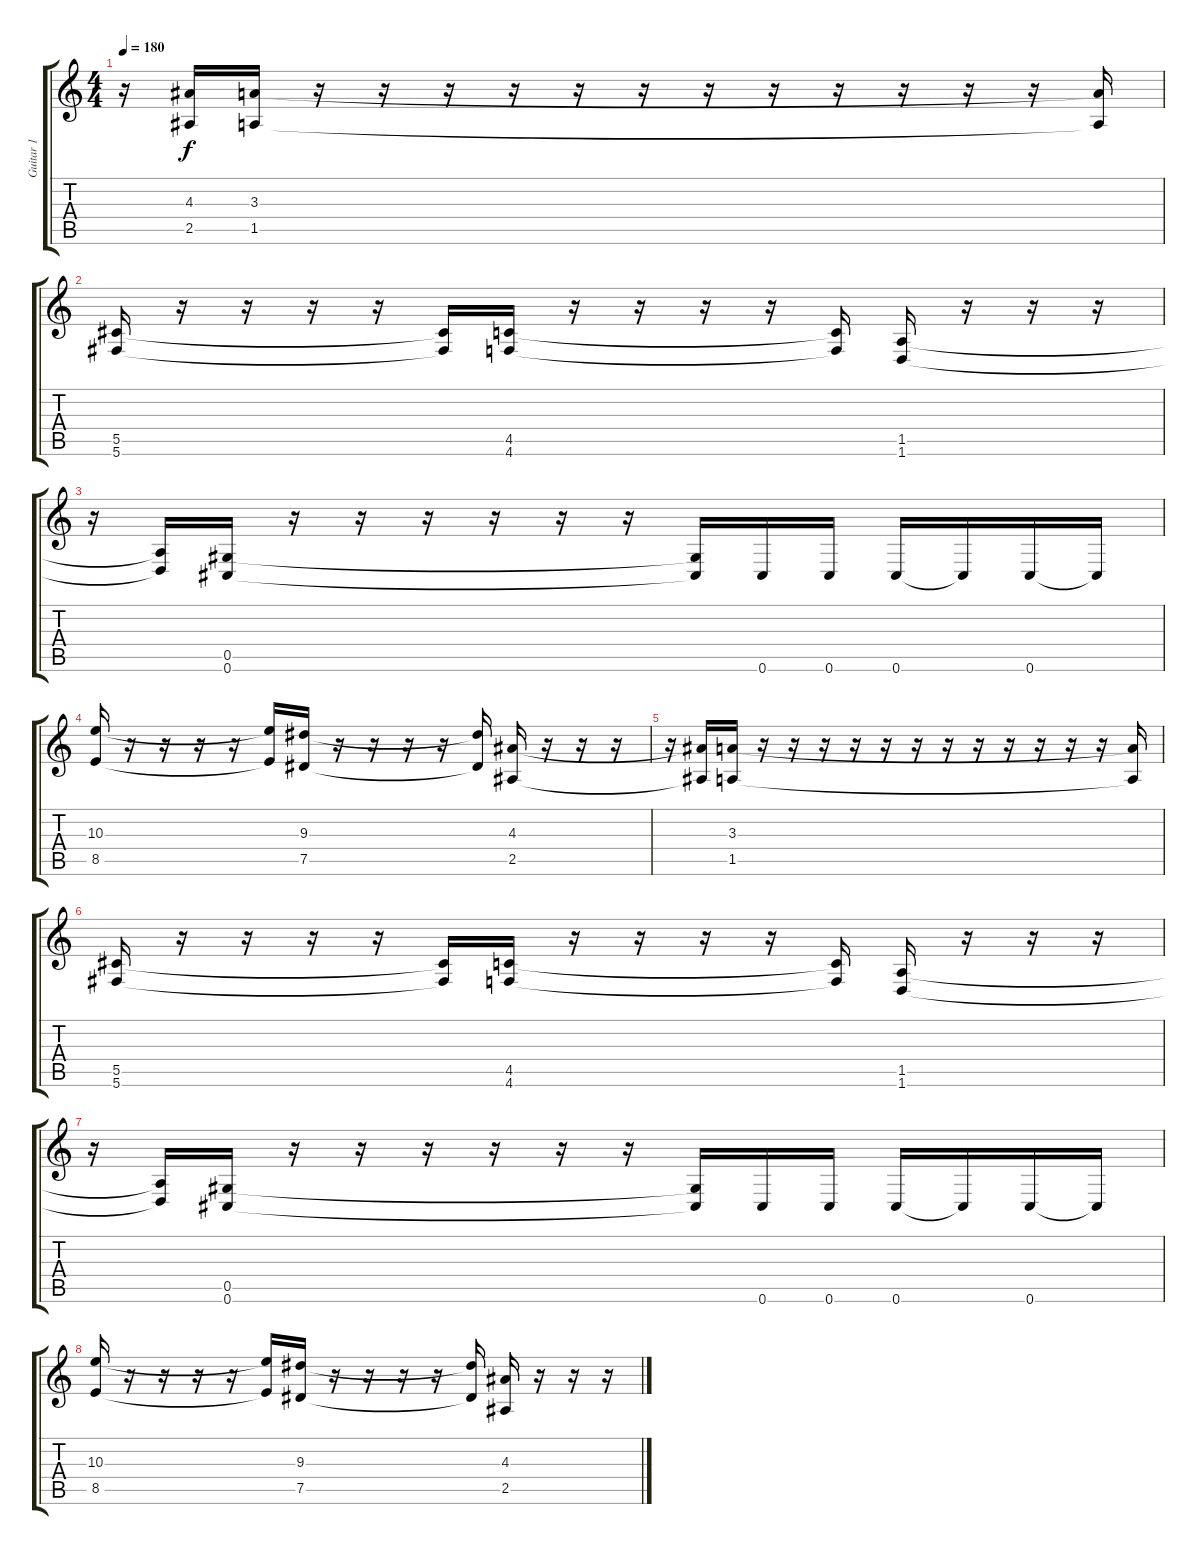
\track ("Guitar 1" "Guitar 1") {instrument distortionguitar}
\staff {score tabs}
\tuning (Eb4 Bb3 Gb3 Db3 Ab2 Db2) {hide}
\ts (4 4)
\tempo 180
\clef g2
\ks c
r.16{dy f} (4.3{t} 2.5{t}).16 (3.3 1.5).16 r.16 r.16 r.16 r.16 r.16 r.16 r.16 r.16 r.16 r.16 r.16 r.16 (3.3{t} 1.5{t}).16 |
(5.5 5.6).16 r.16 r.16 r.16 r.16 (5.5{t} 5.6{t}).16 (4.5 4.6).16 r.16 r.16 r.16 r.16 (4.5{t} 4.6{t}).16 (1.5 1.6).16 r.16 r.16 r.16 |
r.16 (1.5{t} 1.6{t}).16 (0.5 0.6).16 r.16 r.16 r.16 r.16 r.16 r.16 (0.5{t} 0.6{t}).16 0.6.16 0.6.16 0.6.16 0.6{t}.16 0.6.16 0.6{t}.16 |
(10.3 8.5).16 r.16 r.16 r.16 r.16 (10.3{t} 8.5{t}).16 (9.3 7.5).16 r.16 r.16 r.16 r.16 (9.3{t} 7.5{t}).16 (4.3 2.5).16 r.16 r.16 r.16 |
r.16 (4.3{t} 2.5{t}).16 (3.3 1.5).16 r.16 r.16 r.16 r.16 r.16 r.16 r.16 r.16 r.16 r.16 r.16 r.16 (3.3{t} 1.5{t}).16 |
(5.5 5.6).16 r.16 r.16 r.16 r.16 (5.5{t} 5.6{t}).16 (4.5 4.6).16 r.16 r.16 r.16 r.16 (4.5{t} 4.6{t}).16 (1.5 1.6).16 r.16 r.16 r.16 |
r.16 (1.5{t} 1.6{t}).16 (0.5 0.6).16 r.16 r.16 r.16 r.16 r.16 r.16 (0.5{t} 0.6{t}).16 0.6.16 0.6.16 0.6.16 0.6{t}.16 0.6.16 0.6{t}.16 |
(10.3 8.5).16 r.16 r.16 r.16 r.16 (10.3{t} 8.5{t}).16 (9.3 7.5).16 r.16 r.16 r.16 r.16 (9.3{t} 7.5{t}).16 (4.3 2.5).16 r.16 r.16 r.16
